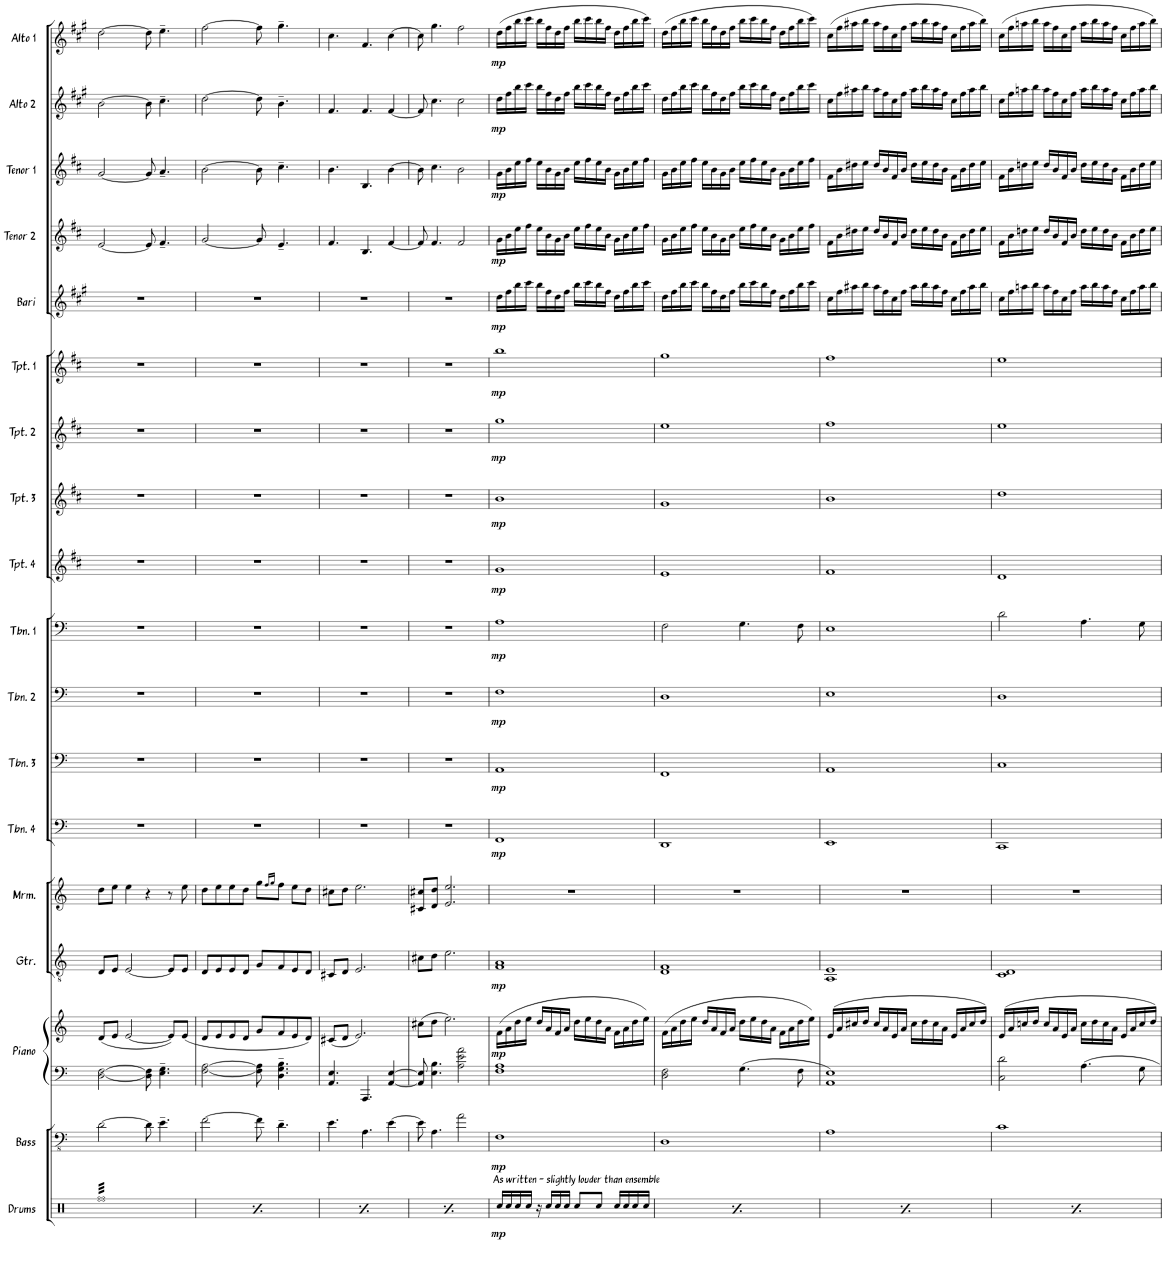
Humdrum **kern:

**kern	**dynam	**kern	**dynam	**kern	**kern	**dynam	**kern	**dynam	**kern	**kern	**dynam	**kern	**dynam	**kern	**dynam	**kern	**dynam	**kern	**dynam	**kern	**dynam	**kern	**dynam	**kern	**dynam	**kern	**dynam	**kern	**dynam	**kern	**dynam	**kern	**dynam	**kern	**dynam
*part18	*part18	*part17	*part17	*part16	*part16	*part16	*part15	*part15	*part14	*part13	*part13	*part12	*part12	*part11	*part11	*part10	*part10	*part9	*part9	*part8	*part8	*part7	*part7	*part6	*part6	*part5	*part5	*part4	*part4	*part3	*part3	*part2	*part2	*part1	*part1
*staff19	*staff19	*staff18	*staff18	*staff17	*staff16	*staff16/17	*staff15	*staff15	*staff14	*staff13	*staff13	*staff12	*staff12	*staff11	*staff11	*staff10	*staff10	*staff9	*staff9	*staff8	*staff8	*staff7	*staff7	*staff6	*staff6	*staff5	*staff5	*staff4	*staff4	*staff3	*staff3	*staff2	*staff2	*staff1	*staff1
*I"Drums	*	*I"Bass	*	*I"Piano	*	*	*I"Guitar	*	*I"Vibraphone	*I"Trombone 4	*	*I"Trombone 3	*	*I"Trombone 2	*	*I"Trombone 1	*	*I"Trumpet 4	*	*I"Trumpet 3	*	*I"Trumpet 2	*	*I"Trumpet 1	*	*I"Baritone Sax	*	*I"Tenor Sax 2	*	*I"Tenor Sax 1	*	*I"Alto Sax 2	*	*I"Alto Sax 1	*
*I'Drums	*	*I'Bass	*	*I'Piano	*	*	*I'Gtr.	*	*I'Vib.	*I'Tbn. 4	*	*I'Tbn. 3	*	*I'Tbn. 2	*	*I'Tbn. 1	*	*I'Tpt. 4	*	*I'Tpt. 3	*	*I'Tpt. 2	*	*I'Tpt. 1	*	*I'Bari	*	*I'Tenor 2	*	*I'Tenor 1	*	*I'Alto 2	*	*I'Alto 1	*
!!LO:PB:g=z
*clefX	*	*clefFv4	*	*clefF4	*clefG2	*	*clefGv2	*	*clefG2	*clefF4	*	*clefF4	*	*clefF4	*	*clefF4	*	*clefG2	*	*clefG2	*	*clefG2	*	*clefG2	*	*clefG2	*	*clefG2	*	*clefG2	*	*clefG2	*	*clefG2	*
*	*	*	*	*	*	*	*	*	*	*	*	*	*	*	*	*	*	*Trd1c2	*	*Trd1c2	*	*Trd1c2	*	*Trd1c2	*	*Trd12c21	*	*Trd8c14	*	*Trd8c14	*	*Trd5c9	*	*Trd5c9	*
*k[]	*	*k[]	*	*k[]	*k[]	*	*k[]	*	*k[]	*k[]	*	*k[]	*	*k[]	*	*k[]	*	*k[f#c#]	*	*k[f#c#]	*	*k[f#c#]	*	*k[f#c#]	*	*k[f#c#g#]	*	*k[f#c#]	*	*k[f#c#]	*	*k[f#c#g#]	*	*k[f#c#g#]	*
*M4/4	*	*M4/4	*	*M4/4	*M4/4	*	*M4/4	*	*M4/4	*M4/4	*	*M4/4	*	*M4/4	*	*M4/4	*	*M4/4	*	*M4/4	*	*M4/4	*	*M4/4	*	*M4/4	*	*M4/4	*	*M4/4	*	*M4/4	*	*M4/4	*
=29	=29	=29	=29	=29	=29	=29	=29	=29	=29	=29	=29	=29	=29	=29	=29	=29	=29	=29	=29	=29	=29	=29	=29	=29	=29	=29	=29	=29	=29	=29	=29	=29	=29	=29	=29
*tremolo	*	*	*	*	*	*	*	*	*	*	*	*	*	*	*	*	*	*	*	*	*	*	*	*	*	*	*	*	*	*	*	*	*	*	*
32RffLLL	.	[2D\	.	[2D\ [2F\	(8d/L	.	8D/L	.	8dd\L	1r	.	1r	.	1r	.	1r	.	1r	.	1r	.	1r	.	1r	.	1r	.	[2e/	.	[2g/	.	[2b\	.	[2dd\	.
32Rff	.	.	.	.	.	.	.	.	.	.	.	.	.	.	.	.	.	.	.	.	.	.	.	.	.	.	.	.	.	.	.	.	.	.	.
32Rff	.	.	.	.	.	.	.	.	.	.	.	.	.	.	.	.	.	.	.	.	.	.	.	.	.	.	.	.	.	.	.	.	.	.	.
32Rff	.	.	.	.	.	.	.	.	.	.	.	.	.	.	.	.	.	.	.	.	.	.	.	.	.	.	.	.	.	.	.	.	.	.	.
32Rff	.	.	.	.	8e/J	.	8E/J	.	8ee\J	.	.	.	.	.	.	.	.	.	.	.	.	.	.	.	.	.	.	.	.	.	.	.	.	.	.
32Rff	.	.	.	.	.	.	.	.	.	.	.	.	.	.	.	.	.	.	.	.	.	.	.	.	.	.	.	.	.	.	.	.	.	.	.
32Rff	.	.	.	.	.	.	.	.	.	.	.	.	.	.	.	.	.	.	.	.	.	.	.	.	.	.	.	.	.	.	.	.	.	.	.
32Rff	.	.	.	.	.	.	.	.	.	.	.	.	.	.	.	.	.	.	.	.	.	.	.	.	.	.	.	.	.	.	.	.	.	.	.
32Rff	.	.	.	.	[2e/	.	[2E/	.	4ee\	.	.	.	.	.	.	.	.	.	.	.	.	.	.	.	.	.	.	.	.	.	.	.	.	.	.
32Rff	.	.	.	.	.	.	.	.	.	.	.	.	.	.	.	.	.	.	.	.	.	.	.	.	.	.	.	.	.	.	.	.	.	.	.
32Rff	.	.	.	.	.	.	.	.	.	.	.	.	.	.	.	.	.	.	.	.	.	.	.	.	.	.	.	.	.	.	.	.	.	.	.
32Rff	.	.	.	.	.	.	.	.	.	.	.	.	.	.	.	.	.	.	.	.	.	.	.	.	.	.	.	.	.	.	.	.	.	.	.
32Rff	.	.	.	.	.	.	.	.	.	.	.	.	.	.	.	.	.	.	.	.	.	.	.	.	.	.	.	.	.	.	.	.	.	.	.
32Rff	.	.	.	.	.	.	.	.	.	.	.	.	.	.	.	.	.	.	.	.	.	.	.	.	.	.	.	.	.	.	.	.	.	.	.
32Rff	.	.	.	.	.	.	.	.	.	.	.	.	.	.	.	.	.	.	.	.	.	.	.	.	.	.	.	.	.	.	.	.	.	.	.
32Rff	.	.	.	.	.	.	.	.	.	.	.	.	.	.	.	.	.	.	.	.	.	.	.	.	.	.	.	.	.	.	.	.	.	.	.
32Rff	.	8D\]	.	8D\] 8F\]	.	.	.	.	4r	.	.	.	.	.	.	.	.	.	.	.	.	.	.	.	.	.	.	8e/]	.	8g/]	.	8b\]	.	8dd\]	.
32Rff	.	.	.	.	.	.	.	.	.	.	.	.	.	.	.	.	.	.	.	.	.	.	.	.	.	.	.	.	.	.	.	.	.	.	.
32Rff	.	.	.	.	.	.	.	.	.	.	.	.	.	.	.	.	.	.	.	.	.	.	.	.	.	.	.	.	.	.	.	.	.	.	.
32Rff	.	.	.	.	.	.	.	.	.	.	.	.	.	.	.	.	.	.	.	.	.	.	.	.	.	.	.	.	.	.	.	.	.	.	.
32Rff	.	4.E~\	.	4.E\~ 4.G\~	.	.	.	.	.	.	.	.	.	.	.	.	.	.	.	.	.	.	.	.	.	.	.	4.f#~/	.	4.a~/	.	4.cc#~\	.	4.ee~\	.
32Rff	.	.	.	.	.	.	.	.	.	.	.	.	.	.	.	.	.	.	.	.	.	.	.	.	.	.	.	.	.	.	.	.	.	.	.
32Rff	.	.	.	.	.	.	.	.	.	.	.	.	.	.	.	.	.	.	.	.	.	.	.	.	.	.	.	.	.	.	.	.	.	.	.
32Rff	.	.	.	.	.	.	.	.	.	.	.	.	.	.	.	.	.	.	.	.	.	.	.	.	.	.	.	.	.	.	.	.	.	.	.
32Rff	.	.	.	.	8e/L])	.	8E/L]	.	8r	.	.	.	.	.	.	.	.	.	.	.	.	.	.	.	.	.	.	.	.	.	.	.	.	.	.
32Rff	.	.	.	.	.	.	.	.	.	.	.	.	.	.	.	.	.	.	.	.	.	.	.	.	.	.	.	.	.	.	.	.	.	.	.
32Rff	.	.	.	.	.	.	.	.	.	.	.	.	.	.	.	.	.	.	.	.	.	.	.	.	.	.	.	.	.	.	.	.	.	.	.
32Rff	.	.	.	.	.	.	.	.	.	.	.	.	.	.	.	.	.	.	.	.	.	.	.	.	.	.	.	.	.	.	.	.	.	.	.
32Rff	.	.	.	.	(8e/J	.	8E/J	.	8ee\	.	.	.	.	.	.	.	.	.	.	.	.	.	.	.	.	.	.	.	.	.	.	.	.	.	.
32Rff	.	.	.	.	.	.	.	.	.	.	.	.	.	.	.	.	.	.	.	.	.	.	.	.	.	.	.	.	.	.	.	.	.	.	.
32Rff	.	.	.	.	.	.	.	.	.	.	.	.	.	.	.	.	.	.	.	.	.	.	.	.	.	.	.	.	.	.	.	.	.	.	.
32RffJJJ	.	.	.	.	.	.	.	.	.	.	.	.	.	.	.	.	.	.	.	.	.	.	.	.	.	.	.	.	.	.	.	.	.	.	.
=30	=30	=30	=30	=30	=30	=30	=30	=30	=30	=30	=30	=30	=30	=30	=30	=30	=30	=30	=30	=30	=30	=30	=30	=30	=30	=30	=30	=30	=30	=30	=30	=30	=30	=30	=30
32RffLLL	.	[2F\	.	[2F\ [2A\	8d/L	.	8D/L	.	8dd\L	1r	.	1r	.	1r	.	1r	.	1r	.	1r	.	1r	.	1r	.	1r	.	[2g/	.	[2b\	.	[2dd\	.	[2ff#\	.
32Rff	.	.	.	.	.	.	.	.	.	.	.	.	.	.	.	.	.	.	.	.	.	.	.	.	.	.	.	.	.	.	.	.	.	.	.
32Rff	.	.	.	.	.	.	.	.	.	.	.	.	.	.	.	.	.	.	.	.	.	.	.	.	.	.	.	.	.	.	.	.	.	.	.
32Rff	.	.	.	.	.	.	.	.	.	.	.	.	.	.	.	.	.	.	.	.	.	.	.	.	.	.	.	.	.	.	.	.	.	.	.
32Rff	.	.	.	.	8e/	.	8E/	.	8ee\	.	.	.	.	.	.	.	.	.	.	.	.	.	.	.	.	.	.	.	.	.	.	.	.	.	.
32Rff	.	.	.	.	.	.	.	.	.	.	.	.	.	.	.	.	.	.	.	.	.	.	.	.	.	.	.	.	.	.	.	.	.	.	.
32Rff	.	.	.	.	.	.	.	.	.	.	.	.	.	.	.	.	.	.	.	.	.	.	.	.	.	.	.	.	.	.	.	.	.	.	.
32Rff	.	.	.	.	.	.	.	.	.	.	.	.	.	.	.	.	.	.	.	.	.	.	.	.	.	.	.	.	.	.	.	.	.	.	.
32Rff	.	.	.	.	8e/	.	8E/	.	8ee\	.	.	.	.	.	.	.	.	.	.	.	.	.	.	.	.	.	.	.	.	.	.	.	.	.	.
32Rff	.	.	.	.	.	.	.	.	.	.	.	.	.	.	.	.	.	.	.	.	.	.	.	.	.	.	.	.	.	.	.	.	.	.	.
32Rff	.	.	.	.	.	.	.	.	.	.	.	.	.	.	.	.	.	.	.	.	.	.	.	.	.	.	.	.	.	.	.	.	.	.	.
32Rff	.	.	.	.	.	.	.	.	.	.	.	.	.	.	.	.	.	.	.	.	.	.	.	.	.	.	.	.	.	.	.	.	.	.	.
32Rff	.	.	.	.	8d/J	.	8D/J	.	8dd\J	.	.	.	.	.	.	.	.	.	.	.	.	.	.	.	.	.	.	.	.	.	.	.	.	.	.
32Rff	.	.	.	.	.	.	.	.	.	.	.	.	.	.	.	.	.	.	.	.	.	.	.	.	.	.	.	.	.	.	.	.	.	.	.
32Rff	.	.	.	.	.	.	.	.	.	.	.	.	.	.	.	.	.	.	.	.	.	.	.	.	.	.	.	.	.	.	.	.	.	.	.
32Rff	.	.	.	.	.	.	.	.	.	.	.	.	.	.	.	.	.	.	.	.	.	.	.	.	.	.	.	.	.	.	.	.	.	.	.
32Rff	.	8F\]	.	8F\] 8A\]	8g/L	.	8G/L	.	8gg\L	.	.	.	.	.	.	.	.	.	.	.	.	.	.	.	.	.	.	8g/]	.	8b\]	.	8dd\]	.	8ff#\]	.
32Rff	.	.	.	.	.	.	.	.	.	.	.	.	.	.	.	.	.	.	.	.	.	.	.	.	.	.	.	.	.	.	.	.	.	.	.
32Rff	.	.	.	.	.	.	.	.	.	.	.	.	.	.	.	.	.	.	.	.	.	.	.	.	.	.	.	.	.	.	.	.	.	.	.
32Rff	.	.	.	.	.	.	.	.	.	.	.	.	.	.	.	.	.	.	.	.	.	.	.	.	.	.	.	.	.	.	.	.	.	.	.
.	.	.	.	.	.	.	.	.	16qff/LL	.	.	.	.	.	.	.	.	.	.	.	.	.	.	.	.	.	.	.	.	.	.	.	.	.	.
.	.	.	.	.	.	.	.	.	16qgg/JJ	.	.	.	.	.	.	.	.	.	.	.	.	.	.	.	.	.	.	.	.	.	.	.	.	.	.
32Rff	.	4.D~\	.	4.D\~ 4.G\~ 4.B\~	8f/	.	8F/	.	8ff\J	.	.	.	.	.	.	.	.	.	.	.	.	.	.	.	.	.	.	4.e~/	.	4.cc#~\	.	4.b~\	.	4.gg#~\	.
32Rff	.	.	.	.	.	.	.	.	.	.	.	.	.	.	.	.	.	.	.	.	.	.	.	.	.	.	.	.	.	.	.	.	.	.	.
32Rff	.	.	.	.	.	.	.	.	.	.	.	.	.	.	.	.	.	.	.	.	.	.	.	.	.	.	.	.	.	.	.	.	.	.	.
32Rff	.	.	.	.	.	.	.	.	.	.	.	.	.	.	.	.	.	.	.	.	.	.	.	.	.	.	.	.	.	.	.	.	.	.	.
32Rff	.	.	.	.	8e/	.	8E/	.	8ee\L	.	.	.	.	.	.	.	.	.	.	.	.	.	.	.	.	.	.	.	.	.	.	.	.	.	.
32Rff	.	.	.	.	.	.	.	.	.	.	.	.	.	.	.	.	.	.	.	.	.	.	.	.	.	.	.	.	.	.	.	.	.	.	.
32Rff	.	.	.	.	.	.	.	.	.	.	.	.	.	.	.	.	.	.	.	.	.	.	.	.	.	.	.	.	.	.	.	.	.	.	.
32Rff	.	.	.	.	.	.	.	.	.	.	.	.	.	.	.	.	.	.	.	.	.	.	.	.	.	.	.	.	.	.	.	.	.	.	.
32Rff	.	.	.	.	8d/J)	.	8D/J	.	8dd\J	.	.	.	.	.	.	.	.	.	.	.	.	.	.	.	.	.	.	.	.	.	.	.	.	.	.
32Rff	.	.	.	.	.	.	.	.	.	.	.	.	.	.	.	.	.	.	.	.	.	.	.	.	.	.	.	.	.	.	.	.	.	.	.
32Rff	.	.	.	.	.	.	.	.	.	.	.	.	.	.	.	.	.	.	.	.	.	.	.	.	.	.	.	.	.	.	.	.	.	.	.
32RffJJJ	.	.	.	.	.	.	.	.	.	.	.	.	.	.	.	.	.	.	.	.	.	.	.	.	.	.	.	.	.	.	.	.	.	.	.
=31	=31	=31	=31	=31	=31	=31	=31	=31	=31	=31	=31	=31	=31	=31	=31	=31	=31	=31	=31	=31	=31	=31	=31	=31	=31	=31	=31	=31	=31	=31	=31	=31	=31	=31	=31
32RffLLL	.	4.E\	.	4.AA/ 4.E/	(8c#X/L	.	8C#X/L	.	8cc#X\L	1r	.	1r	.	1r	.	1r	.	1r	.	1r	.	1r	.	1r	.	1r	.	4.f#/	.	4.b\	.	4.f#/	.	4.cc#\	.
32Rff	.	.	.	.	.	.	.	.	.	.	.	.	.	.	.	.	.	.	.	.	.	.	.	.	.	.	.	.	.	.	.	.	.	.	.
32Rff	.	.	.	.	.	.	.	.	.	.	.	.	.	.	.	.	.	.	.	.	.	.	.	.	.	.	.	.	.	.	.	.	.	.	.
32Rff	.	.	.	.	.	.	.	.	.	.	.	.	.	.	.	.	.	.	.	.	.	.	.	.	.	.	.	.	.	.	.	.	.	.	.
32Rff	.	.	.	.	8d/J	.	8D/J	.	8dd\J	.	.	.	.	.	.	.	.	.	.	.	.	.	.	.	.	.	.	.	.	.	.	.	.	.	.
32Rff	.	.	.	.	.	.	.	.	.	.	.	.	.	.	.	.	.	.	.	.	.	.	.	.	.	.	.	.	.	.	.	.	.	.	.
32Rff	.	.	.	.	.	.	.	.	.	.	.	.	.	.	.	.	.	.	.	.	.	.	.	.	.	.	.	.	.	.	.	.	.	.	.
32Rff	.	.	.	.	.	.	.	.	.	.	.	.	.	.	.	.	.	.	.	.	.	.	.	.	.	.	.	.	.	.	.	.	.	.	.
32Rff	.	.	.	.	2.e/)	.	2.E/	.	2.ee\	.	.	.	.	.	.	.	.	.	.	.	.	.	.	.	.	.	.	.	.	.	.	.	.	.	.
32Rff	.	.	.	.	.	.	.	.	.	.	.	.	.	.	.	.	.	.	.	.	.	.	.	.	.	.	.	.	.	.	.	.	.	.	.
32Rff	.	.	.	.	.	.	.	.	.	.	.	.	.	.	.	.	.	.	.	.	.	.	.	.	.	.	.	.	.	.	.	.	.	.	.
32Rff	.	.	.	.	.	.	.	.	.	.	.	.	.	.	.	.	.	.	.	.	.	.	.	.	.	.	.	.	.	.	.	.	.	.	.
32Rff	.	4.AA\	.	4.AAA/	.	.	.	.	.	.	.	.	.	.	.	.	.	.	.	.	.	.	.	.	.	.	.	4.B/	.	4.B/	.	4.f#/	.	4.f#/	.
32Rff	.	.	.	.	.	.	.	.	.	.	.	.	.	.	.	.	.	.	.	.	.	.	.	.	.	.	.	.	.	.	.	.	.	.	.
32Rff	.	.	.	.	.	.	.	.	.	.	.	.	.	.	.	.	.	.	.	.	.	.	.	.	.	.	.	.	.	.	.	.	.	.	.
32Rff	.	.	.	.	.	.	.	.	.	.	.	.	.	.	.	.	.	.	.	.	.	.	.	.	.	.	.	.	.	.	.	.	.	.	.
32Rff	.	.	.	.	.	.	.	.	.	.	.	.	.	.	.	.	.	.	.	.	.	.	.	.	.	.	.	.	.	.	.	.	.	.	.
32Rff	.	.	.	.	.	.	.	.	.	.	.	.	.	.	.	.	.	.	.	.	.	.	.	.	.	.	.	.	.	.	.	.	.	.	.
32Rff	.	.	.	.	.	.	.	.	.	.	.	.	.	.	.	.	.	.	.	.	.	.	.	.	.	.	.	.	.	.	.	.	.	.	.
32Rff	.	.	.	.	.	.	.	.	.	.	.	.	.	.	.	.	.	.	.	.	.	.	.	.	.	.	.	.	.	.	.	.	.	.	.
32Rff	.	.	.	.	.	.	.	.	.	.	.	.	.	.	.	.	.	.	.	.	.	.	.	.	.	.	.	.	.	.	.	.	.	.	.
32Rff	.	.	.	.	.	.	.	.	.	.	.	.	.	.	.	.	.	.	.	.	.	.	.	.	.	.	.	.	.	.	.	.	.	.	.
32Rff	.	.	.	.	.	.	.	.	.	.	.	.	.	.	.	.	.	.	.	.	.	.	.	.	.	.	.	.	.	.	.	.	.	.	.
32Rff	.	.	.	.	.	.	.	.	.	.	.	.	.	.	.	.	.	.	.	.	.	.	.	.	.	.	.	.	.	.	.	.	.	.	.
32Rff	.	[4E\	.	[4AA/ [4E/	.	.	.	.	.	.	.	.	.	.	.	.	.	.	.	.	.	.	.	.	.	.	.	[4f#/	.	[4b\	.	[4f#/	.	[4cc#\	.
32Rff	.	.	.	.	.	.	.	.	.	.	.	.	.	.	.	.	.	.	.	.	.	.	.	.	.	.	.	.	.	.	.	.	.	.	.
32Rff	.	.	.	.	.	.	.	.	.	.	.	.	.	.	.	.	.	.	.	.	.	.	.	.	.	.	.	.	.	.	.	.	.	.	.
32Rff	.	.	.	.	.	.	.	.	.	.	.	.	.	.	.	.	.	.	.	.	.	.	.	.	.	.	.	.	.	.	.	.	.	.	.
32Rff	.	.	.	.	.	.	.	.	.	.	.	.	.	.	.	.	.	.	.	.	.	.	.	.	.	.	.	.	.	.	.	.	.	.	.
32Rff	.	.	.	.	.	.	.	.	.	.	.	.	.	.	.	.	.	.	.	.	.	.	.	.	.	.	.	.	.	.	.	.	.	.	.
32Rff	.	.	.	.	.	.	.	.	.	.	.	.	.	.	.	.	.	.	.	.	.	.	.	.	.	.	.	.	.	.	.	.	.	.	.
32RffJJJ	.	.	.	.	.	.	.	.	.	.	.	.	.	.	.	.	.	.	.	.	.	.	.	.	.	.	.	.	.	.	.	.	.	.	.
=32	=32	=32	=32	=32	=32	=32	=32	=32	=32	=32	=32	=32	=32	=32	=32	=32	=32	=32	=32	=32	=32	=32	=32	=32	=32	=32	=32	=32	=32	=32	=32	=32	=32	=32	=32
32RffLLL	.	8E\]	.	8AA/] 8E/]	(8cc#X\L	.	8c#X\L	.	8c#X/ 8cc#X/L	1r	.	1r	.	1r	.	1r	.	1r	.	1r	.	1r	.	1r	.	1r	.	8f#/]	.	8b\]	.	8f#/]	.	8cc#\]	.
32Rff	.	.	.	.	.	.	.	.	.	.	.	.	.	.	.	.	.	.	.	.	.	.	.	.	.	.	.	.	.	.	.	.	.	.	.
32Rff	.	.	.	.	.	.	.	.	.	.	.	.	.	.	.	.	.	.	.	.	.	.	.	.	.	.	.	.	.	.	.	.	.	.	.
32Rff	.	.	.	.	.	.	.	.	.	.	.	.	.	.	.	.	.	.	.	.	.	.	.	.	.	.	.	.	.	.	.	.	.	.	.
32Rff	.	4.AA\	.	4.E\ 4.B\	8dd\J	.	8d\J	.	8d/ 8dd/J	.	.	.	.	.	.	.	.	.	.	.	.	.	.	.	.	.	.	4.f#/	.	4.cc#\	.	4.cc#\	.	4.gg#\	.
32Rff	.	.	.	.	.	.	.	.	.	.	.	.	.	.	.	.	.	.	.	.	.	.	.	.	.	.	.	.	.	.	.	.	.	.	.
32Rff	.	.	.	.	.	.	.	.	.	.	.	.	.	.	.	.	.	.	.	.	.	.	.	.	.	.	.	.	.	.	.	.	.	.	.
32Rff	.	.	.	.	.	.	.	.	.	.	.	.	.	.	.	.	.	.	.	.	.	.	.	.	.	.	.	.	.	.	.	.	.	.	.
32Rff	.	.	.	.	2.ee\)	.	2.e\	.	2.e/ 2.ee/	.	.	.	.	.	.	.	.	.	.	.	.	.	.	.	.	.	.	.	.	.	.	.	.	.	.
32Rff	.	.	.	.	.	.	.	.	.	.	.	.	.	.	.	.	.	.	.	.	.	.	.	.	.	.	.	.	.	.	.	.	.	.	.
32Rff	.	.	.	.	.	.	.	.	.	.	.	.	.	.	.	.	.	.	.	.	.	.	.	.	.	.	.	.	.	.	.	.	.	.	.
32Rff	.	.	.	.	.	.	.	.	.	.	.	.	.	.	.	.	.	.	.	.	.	.	.	.	.	.	.	.	.	.	.	.	.	.	.
32Rff	.	.	.	.	.	.	.	.	.	.	.	.	.	.	.	.	.	.	.	.	.	.	.	.	.	.	.	.	.	.	.	.	.	.	.
32Rff	.	.	.	.	.	.	.	.	.	.	.	.	.	.	.	.	.	.	.	.	.	.	.	.	.	.	.	.	.	.	.	.	.	.	.
32Rff	.	.	.	.	.	.	.	.	.	.	.	.	.	.	.	.	.	.	.	.	.	.	.	.	.	.	.	.	.	.	.	.	.	.	.
32Rff	.	.	.	.	.	.	.	.	.	.	.	.	.	.	.	.	.	.	.	.	.	.	.	.	.	.	.	.	.	.	.	.	.	.	.
32Rff	.	2A\	.	2A\ 2e\ 2a\	.	.	.	.	.	.	.	.	.	.	.	.	.	.	.	.	.	.	.	.	.	.	.	2f#/	.	2b\	.	2cc#\	.	2ff#\	.
32Rff	.	.	.	.	.	.	.	.	.	.	.	.	.	.	.	.	.	.	.	.	.	.	.	.	.	.	.	.	.	.	.	.	.	.	.
32Rff	.	.	.	.	.	.	.	.	.	.	.	.	.	.	.	.	.	.	.	.	.	.	.	.	.	.	.	.	.	.	.	.	.	.	.
32Rff	.	.	.	.	.	.	.	.	.	.	.	.	.	.	.	.	.	.	.	.	.	.	.	.	.	.	.	.	.	.	.	.	.	.	.
32Rff	.	.	.	.	.	.	.	.	.	.	.	.	.	.	.	.	.	.	.	.	.	.	.	.	.	.	.	.	.	.	.	.	.	.	.
32Rff	.	.	.	.	.	.	.	.	.	.	.	.	.	.	.	.	.	.	.	.	.	.	.	.	.	.	.	.	.	.	.	.	.	.	.
32Rff	.	.	.	.	.	.	.	.	.	.	.	.	.	.	.	.	.	.	.	.	.	.	.	.	.	.	.	.	.	.	.	.	.	.	.
32Rff	.	.	.	.	.	.	.	.	.	.	.	.	.	.	.	.	.	.	.	.	.	.	.	.	.	.	.	.	.	.	.	.	.	.	.
32Rff	.	.	.	.	.	.	.	.	.	.	.	.	.	.	.	.	.	.	.	.	.	.	.	.	.	.	.	.	.	.	.	.	.	.	.
32Rff	.	.	.	.	.	.	.	.	.	.	.	.	.	.	.	.	.	.	.	.	.	.	.	.	.	.	.	.	.	.	.	.	.	.	.
32Rff	.	.	.	.	.	.	.	.	.	.	.	.	.	.	.	.	.	.	.	.	.	.	.	.	.	.	.	.	.	.	.	.	.	.	.
32Rff	.	.	.	.	.	.	.	.	.	.	.	.	.	.	.	.	.	.	.	.	.	.	.	.	.	.	.	.	.	.	.	.	.	.	.
32Rff	.	.	.	.	.	.	.	.	.	.	.	.	.	.	.	.	.	.	.	.	.	.	.	.	.	.	.	.	.	.	.	.	.	.	.
32Rff	.	.	.	.	.	.	.	.	.	.	.	.	.	.	.	.	.	.	.	.	.	.	.	.	.	.	.	.	.	.	.	.	.	.	.
32Rff	.	.	.	.	.	.	.	.	.	.	.	.	.	.	.	.	.	.	.	.	.	.	.	.	.	.	.	.	.	.	.	.	.	.	.
32RffJJJ	.	.	.	.	.	.	.	.	.	.	.	.	.	.	.	.	.	.	.	.	.	.	.	.	.	.	.	.	.	.	.	.	.	.	.
*Xtremolo	*	*	*	*	*	*	*	*	*	*	*	*	*	*	*	*	*	*	*	*	*	*	*	*	*	*	*	*	*	*	*	*	*	*	*
=33	=33	=33	=33	=33	=33	=33	=33	=33	=33	=33	=33	=33	=33	=33	=33	=33	=33	=33	=33	=33	=33	=33	=33	=33	=33	=33	=33	=33	=33	=33	=33	=33	=33	=33	=33
!LO:TX:a:t=As written - slightly louder than ensemble	!	!	!	!	!	!	!	!	!	!	!	!	!	!	!	!	!	!	!	!	!	!	!	!	!	!	!	!	!	!	!	!	!	!	!
!	!LO:DY:b	!	!LO:DY:b	!	!	!LO:DY:b	!	!LO:DY:b	!	!	!LO:DY:b	!	!LO:DY:b	!	!LO:DY:b	!	!LO:DY:b	!	!LO:DY:b	!	!LO:DY:b	!	!LO:DY:b	!	!LO:DY:b	!	!LO:DY:b	!	!LO:DY:b	!	!LO:DY:b	!	!LO:DY:b	!	!LO:DY:b
16Rcc/LL	mp	1FF	mp	1F 1A	(16f\LL	mp	1F 1A	mp	1r	1FF	mp	1AA	mp	1F	mp	1A	mp	1g	mp	1b	mp	1gg	mp	1bb	mp	16dd\LL	mp	16g\LL	mp	16g\LL	mp	16dd\LL	mp	(16dd\LL	mp
16Rcc/	.	.	.	.	16a\	.	.	.	.	.	.	.	.	.	.	.	.	.	.	.	.	.	.	.	.	16ff#\	.	16b\	.	16b\	.	16ff#\	.	16ff#\	.
16Rcc/	.	.	.	.	16dd\	.	.	.	.	.	.	.	.	.	.	.	.	.	.	.	.	.	.	.	.	16bb\	.	16ee\	.	16ee\	.	16bb\	.	16bb\	.
16Rcc/JJ	.	.	.	.	16ee\JJ	.	.	.	.	.	.	.	.	.	.	.	.	.	.	.	.	.	.	.	.	16ccc#\JJ	.	16ff#\JJ	.	16ff#\JJ	.	16ccc#\JJ	.	16ccc#\JJ	.
16r	.	.	.	.	16dd/LL	.	.	.	.	.	.	.	.	.	.	.	.	.	.	.	.	.	.	.	.	16bb\LL	.	16ee\LL	.	16ee\LL	.	16bb\LL	.	16bb\LL	.
16Rcc/LL	.	.	.	.	16a/	.	.	.	.	.	.	.	.	.	.	.	.	.	.	.	.	.	.	.	.	16ff#\	.	16b\	.	16b\	.	16ff#\	.	16ff#\	.
16Rcc/	.	.	.	.	16f/	.	.	.	.	.	.	.	.	.	.	.	.	.	.	.	.	.	.	.	.	16dd\	.	16g\	.	16g\	.	16dd\	.	16dd\	.
16Rcc/JJ	.	.	.	.	16a/JJ	.	.	.	.	.	.	.	.	.	.	.	.	.	.	.	.	.	.	.	.	16ff#\JJ	.	16b\JJ	.	16b\JJ	.	16ff#\JJ	.	16ff#\JJ	.
8Rcc/L	.	.	.	.	16dd\LL	.	.	.	.	.	.	.	.	.	.	.	.	.	.	.	.	.	.	.	.	16bb\LL	.	16ee\LL	.	16ee\LL	.	16bb\LL	.	16bb\LL	.
.	.	.	.	.	16ee\	.	.	.	.	.	.	.	.	.	.	.	.	.	.	.	.	.	.	.	.	16ccc#\	.	16ff#\	.	16ff#\	.	16ccc#\	.	16ccc#\	.
8Rcc/J	.	.	.	.	16dd\	.	.	.	.	.	.	.	.	.	.	.	.	.	.	.	.	.	.	.	.	16bb\	.	16ee\	.	16ee\	.	16bb\	.	16bb\	.
.	.	.	.	.	16a\JJ	.	.	.	.	.	.	.	.	.	.	.	.	.	.	.	.	.	.	.	.	16ff#\JJ	.	16b\JJ	.	16b\JJ	.	16ff#\JJ	.	16ff#\JJ	.
16Rcc/LL	.	.	.	.	16f\LL	.	.	.	.	.	.	.	.	.	.	.	.	.	.	.	.	.	.	.	.	16dd\LL	.	16g\LL	.	16g\LL	.	16dd\LL	.	16dd\LL	.
16Rcc/	.	.	.	.	16a\	.	.	.	.	.	.	.	.	.	.	.	.	.	.	.	.	.	.	.	.	16ff#\	.	16b\	.	16b\	.	16ff#\	.	16ff#\	.
16Rcc/	.	.	.	.	16dd\	.	.	.	.	.	.	.	.	.	.	.	.	.	.	.	.	.	.	.	.	16bb\	.	16ee\	.	16ee\	.	16bb\	.	16bb\	.
16Rcc/JJ	.	.	.	.	16ee\JJ)	.	.	.	.	.	.	.	.	.	.	.	.	.	.	.	.	.	.	.	.	16ccc#\JJ	.	16ff#\JJ	.	16ff#\JJ	.	16ccc#\JJ	.	16ccc#\JJ)	.
=34	=34	=34	=34	=34	=34	=34	=34	=34	=34	=34	=34	=34	=34	=34	=34	=34	=34	=34	=34	=34	=34	=34	=34	=34	=34	=34	=34	=34	=34	=34	=34	=34	=34	=34	=34
!LO:TX:a:t=As written - slightly louder than ensemble	!	!	!	!	!	!	!	!	!	!	!	!	!	!	!	!	!	!	!	!	!	!	!	!	!	!	!	!	!	!	!	!	!	!	!
!	!LO:DY:b	!	!	!	!	!	!	!	!	!	!	!	!	!	!	!	!	!	!	!	!	!	!	!	!	!	!	!	!	!	!	!	!	!	!
16Rcc/LL	mp	1DD	.	2D\ 2F\	(16f\LL	.	1D 1F	.	1r	1DD	.	1FF	.	1D	.	2F\	.	1e	.	1g	.	1ee	.	1gg	.	16dd\LL	.	16g\LL	.	16g\LL	.	16dd\LL	.	(16dd\LL	.
16Rcc/	.	.	.	.	16a\	.	.	.	.	.	.	.	.	.	.	.	.	.	.	.	.	.	.	.	.	16ff#\	.	16b\	.	16b\	.	16ff#\	.	16ff#\	.
16Rcc/	.	.	.	.	16dd\	.	.	.	.	.	.	.	.	.	.	.	.	.	.	.	.	.	.	.	.	16bb\	.	16ee\	.	16ee\	.	16bb\	.	16bb\	.
16Rcc/JJ	.	.	.	.	16ee\JJ	.	.	.	.	.	.	.	.	.	.	.	.	.	.	.	.	.	.	.	.	16ccc#\JJ	.	16ff#\JJ	.	16ff#\JJ	.	16ccc#\JJ	.	16ccc#\JJ	.
16r	.	.	.	.	16dd/LL	.	.	.	.	.	.	.	.	.	.	.	.	.	.	.	.	.	.	.	.	16bb\LL	.	16ee\LL	.	16ee\LL	.	16bb\LL	.	16bb\LL	.
16Rcc/LL	.	.	.	.	16a/	.	.	.	.	.	.	.	.	.	.	.	.	.	.	.	.	.	.	.	.	16ff#\	.	16b\	.	16b\	.	16ff#\	.	16ff#\	.
16Rcc/	.	.	.	.	16f/	.	.	.	.	.	.	.	.	.	.	.	.	.	.	.	.	.	.	.	.	16dd\	.	16g\	.	16g\	.	16dd\	.	16dd\	.
16Rcc/JJ	.	.	.	.	16a/JJ	.	.	.	.	.	.	.	.	.	.	.	.	.	.	.	.	.	.	.	.	16ff#\JJ	.	16b\JJ	.	16b\JJ	.	16ff#\JJ	.	16ff#\JJ	.
8Rcc/L	.	.	.	4.G\	16dd\LL	.	.	.	.	.	.	.	.	.	.	4.G\	.	.	.	.	.	.	.	.	.	16bb\LL	.	16ee\LL	.	16ee\LL	.	16bb\LL	.	16bb\LL	.
.	.	.	.	.	16ee\	.	.	.	.	.	.	.	.	.	.	.	.	.	.	.	.	.	.	.	.	16ccc#\	.	16ff#\	.	16ff#\	.	16ccc#\	.	16ccc#\	.
8Rcc/J	.	.	.	.	16dd\	.	.	.	.	.	.	.	.	.	.	.	.	.	.	.	.	.	.	.	.	16bb\	.	16ee\	.	16ee\	.	16bb\	.	16bb\	.
.	.	.	.	.	16a\JJ	.	.	.	.	.	.	.	.	.	.	.	.	.	.	.	.	.	.	.	.	16ff#\JJ	.	16b\JJ	.	16b\JJ	.	16ff#\JJ	.	16ff#\JJ	.
16Rcc/LL	.	.	.	.	16f\LL	.	.	.	.	.	.	.	.	.	.	.	.	.	.	.	.	.	.	.	.	16dd\LL	.	16g\LL	.	16g\LL	.	16dd\LL	.	16dd\LL	.
16Rcc/	.	.	.	.	16a\	.	.	.	.	.	.	.	.	.	.	.	.	.	.	.	.	.	.	.	.	16ff#\	.	16b\	.	16b\	.	16ff#\	.	16ff#\	.
16Rcc/	.	.	.	8F\	16dd\	.	.	.	.	.	.	.	.	.	.	8F\	.	.	.	.	.	.	.	.	.	16bb\	.	16ee\	.	16ee\	.	16bb\	.	16bb\	.
16Rcc/JJ	.	.	.	.	16ee\JJ)	.	.	.	.	.	.	.	.	.	.	.	.	.	.	.	.	.	.	.	.	16ccc#\JJ	.	16ff#\JJ	.	16ff#\JJ	.	16ccc#\JJ	.	16ccc#\JJ)	.
=35	=35	=35	=35	=35	=35	=35	=35	=35	=35	=35	=35	=35	=35	=35	=35	=35	=35	=35	=35	=35	=35	=35	=35	=35	=35	=35	=35	=35	=35	=35	=35	=35	=35	=35	=35
!LO:TX:a:t=As written - slightly louder than ensemble	!	!	!	!	!	!	!	!	!	!	!	!	!	!	!	!	!	!	!	!	!	!	!	!	!	!	!	!	!	!	!	!	!	!	!
!	!LO:DY:b	!	!	!	!	!	!	!	!	!	!	!	!	!	!	!	!	!	!	!	!	!	!	!	!	!	!	!	!	!	!	!	!	!	!
16Rcc/LL	mp	1AA	.	1AA 1E	(16e/LL	.	1AA 1E	.	1r	1EE	.	1AA	.	1E	.	1E	.	1f#	.	1b	.	1ff#	.	1ff#	.	16cc#\LL	.	16f#\LL	.	16f#\LL	.	16cc#\LL	.	(16cc#\LL	.
16Rcc/	.	.	.	.	16a/	.	.	.	.	.	.	.	.	.	.	.	.	.	.	.	.	.	.	.	.	16ff#\	.	16b\	.	16b\	.	16ff#\	.	16ff#\	.
16Rcc/	.	.	.	.	16cc#X/	.	.	.	.	.	.	.	.	.	.	.	.	.	.	.	.	.	.	.	.	16aa#X\	.	16dd#X\	.	16dd#X\	.	16aa#X\	.	16aa#X\	.
16Rcc/JJ	.	.	.	.	16dd/JJ	.	.	.	.	.	.	.	.	.	.	.	.	.	.	.	.	.	.	.	.	16bb\JJ	.	16ee\JJ	.	16ee\JJ	.	16bb\JJ	.	16bb\JJ	.
16r	.	.	.	.	16cc#/LL	.	.	.	.	.	.	.	.	.	.	.	.	.	.	.	.	.	.	.	.	16aa#\LL	.	16dd#/LL	.	16dd#/LL	.	16aa#\LL	.	16aa#\LL	.
16Rcc/LL	.	.	.	.	16a/	.	.	.	.	.	.	.	.	.	.	.	.	.	.	.	.	.	.	.	.	16ff#\	.	16b/	.	16b/	.	16ff#\	.	16ff#\	.
16Rcc/	.	.	.	.	16e/	.	.	.	.	.	.	.	.	.	.	.	.	.	.	.	.	.	.	.	.	16cc#\	.	16f#/	.	16f#/	.	16cc#\	.	16cc#\	.
16Rcc/JJ	.	.	.	.	16a/JJ	.	.	.	.	.	.	.	.	.	.	.	.	.	.	.	.	.	.	.	.	16ff#\JJ	.	16b/JJ	.	16b/JJ	.	16ff#\JJ	.	16ff#\JJ	.
8Rcc/L	.	.	.	.	16cc#\LL	.	.	.	.	.	.	.	.	.	.	.	.	.	.	.	.	.	.	.	.	16aa#\LL	.	16dd#\LL	.	16dd#\LL	.	16aa#\LL	.	16aa#\LL	.
.	.	.	.	.	16dd\	.	.	.	.	.	.	.	.	.	.	.	.	.	.	.	.	.	.	.	.	16bb\	.	16ee\	.	16ee\	.	16bb\	.	16bb\	.
8Rcc/J	.	.	.	.	16cc#\	.	.	.	.	.	.	.	.	.	.	.	.	.	.	.	.	.	.	.	.	16aa#\	.	16dd#\	.	16dd#\	.	16aa#\	.	16aa#\	.
.	.	.	.	.	16a\JJ	.	.	.	.	.	.	.	.	.	.	.	.	.	.	.	.	.	.	.	.	16ff#\JJ	.	16b\JJ	.	16b\JJ	.	16ff#\JJ	.	16ff#\JJ	.
16Rcc/LL	.	.	.	.	16e/LL	.	.	.	.	.	.	.	.	.	.	.	.	.	.	.	.	.	.	.	.	16cc#\LL	.	16f#\LL	.	16f#\LL	.	16cc#\LL	.	16cc#\LL	.
16Rcc/	.	.	.	.	16a/	.	.	.	.	.	.	.	.	.	.	.	.	.	.	.	.	.	.	.	.	16ff#\	.	16b\	.	16b\	.	16ff#\	.	16ff#\	.
16Rcc/	.	.	.	.	16cc#/	.	.	.	.	.	.	.	.	.	.	.	.	.	.	.	.	.	.	.	.	16aa#\	.	16dd#\	.	16dd#\	.	16aa#\	.	16aa#\	.
16Rcc/JJ	.	.	.	.	16dd/JJ)	.	.	.	.	.	.	.	.	.	.	.	.	.	.	.	.	.	.	.	.	16bb\JJ	.	16ee\JJ	.	16ee\JJ	.	16bb\JJ	.	16bb\JJ)	.
=36	=36	=36	=36	=36	=36	=36	=36	=36	=36	=36	=36	=36	=36	=36	=36	=36	=36	=36	=36	=36	=36	=36	=36	=36	=36	=36	=36	=36	=36	=36	=36	=36	=36	=36	=36
!LO:TX:a:t=As written - slightly louder than ensemble	!	!	!	!	!	!	!	!	!	!	!	!	!	!	!	!	!	!	!	!	!	!	!	!	!	!	!	!	!	!	!	!	!	!	!
!	!LO:DY:b	!	!	!	!	!	!	!	!	!	!	!	!	!	!	!	!	!	!	!	!	!	!	!	!	!	!	!	!	!	!	!	!	!	!
16Rcc/LL	mp	1C	.	2C\ 2d\	(16e/LL	.	1C 1D	.	1r	1CC	.	1C	.	1D	.	2d\	.	1d	.	1dd	.	1ee	.	1ee	.	16cc#\LL	.	16f#\LL	.	16f#\LL	.	16cc#\LL	.	(16cc#\LL	.
16Rcc/	.	.	.	.	16a/	.	.	.	.	.	.	.	.	.	.	.	.	.	.	.	.	.	.	.	.	16ff#\	.	16b\	.	16b\	.	16ff#\	.	16ff#\	.
16Rcc/	.	.	.	.	16ccn/	.	.	.	.	.	.	.	.	.	.	.	.	.	.	.	.	.	.	.	.	16aan\	.	16ddn\	.	16ddn\	.	16aan\	.	16aan\	.
16Rcc/JJ	.	.	.	.	16dd/JJ	.	.	.	.	.	.	.	.	.	.	.	.	.	.	.	.	.	.	.	.	16bb\JJ	.	16ee\JJ	.	16ee\JJ	.	16bb\JJ	.	16bb\JJ	.
16r	.	.	.	.	16cc/LL	.	.	.	.	.	.	.	.	.	.	.	.	.	.	.	.	.	.	.	.	16aa\LL	.	16dd/LL	.	16dd/LL	.	16aa\LL	.	16aa\LL	.
16Rcc/LL	.	.	.	.	16a/	.	.	.	.	.	.	.	.	.	.	.	.	.	.	.	.	.	.	.	.	16ff#\	.	16b/	.	16b/	.	16ff#\	.	16ff#\	.
16Rcc/	.	.	.	.	16e/	.	.	.	.	.	.	.	.	.	.	.	.	.	.	.	.	.	.	.	.	16cc#\	.	16f#/	.	16f#/	.	16cc#\	.	16cc#\	.
16Rcc/JJ	.	.	.	.	16a/JJ	.	.	.	.	.	.	.	.	.	.	.	.	.	.	.	.	.	.	.	.	16ff#\JJ	.	16b/JJ	.	16b/JJ	.	16ff#\JJ	.	16ff#\JJ	.
8Rcc/L	.	.	.	4.A\	16cc\LL	.	.	.	.	.	.	.	.	.	.	4.A\	.	.	.	.	.	.	.	.	.	16aa\LL	.	16dd\LL	.	16dd\LL	.	16aa\LL	.	16aa\LL	.
.	.	.	.	.	16dd\	.	.	.	.	.	.	.	.	.	.	.	.	.	.	.	.	.	.	.	.	16bb\	.	16ee\	.	16ee\	.	16bb\	.	16bb\	.
8Rcc/J	.	.	.	.	16cc\	.	.	.	.	.	.	.	.	.	.	.	.	.	.	.	.	.	.	.	.	16aa\	.	16dd\	.	16dd\	.	16aa\	.	16aa\	.
.	.	.	.	.	16a\JJ	.	.	.	.	.	.	.	.	.	.	.	.	.	.	.	.	.	.	.	.	16ff#\JJ	.	16b\JJ	.	16b\JJ	.	16ff#\JJ	.	16ff#\JJ	.
16Rcc/LL	.	.	.	.	16e/LL	.	.	.	.	.	.	.	.	.	.	.	.	.	.	.	.	.	.	.	.	16cc#\LL	.	16f#\LL	.	16f#\LL	.	16cc#\LL	.	16cc#\LL	.
16Rcc/	.	.	.	.	16a/	.	.	.	.	.	.	.	.	.	.	.	.	.	.	.	.	.	.	.	.	16ff#\	.	16b\	.	16b\	.	16ff#\	.	16ff#\	.
16Rcc/	.	.	.	8G\	16cc/	.	.	.	.	.	.	.	.	.	.	8G\	.	.	.	.	.	.	.	.	.	16aa\	.	16dd\	.	16dd\	.	16aa\	.	16aa\	.
16Rcc/JJ	.	.	.	.	16dd/JJ)	.	.	.	.	.	.	.	.	.	.	.	.	.	.	.	.	.	.	.	.	16bb\JJ	.	16ee\JJ	.	16ee\JJ	.	16bb\JJ	.	16bb\JJ)	.
=	=	=	=	=	=	=	=	=	=	=	=	=	=	=	=	=	=	=	=	=	=	=	=	=	=	=	=	=	=	=	=	=	=	=	=
*-	*-	*-	*-	*-	*-	*-	*-	*-	*-	*-	*-	*-	*-	*-	*-	*-	*-	*-	*-	*-	*-	*-	*-	*-	*-	*-	*-	*-	*-	*-	*-	*-	*-	*-	*-
